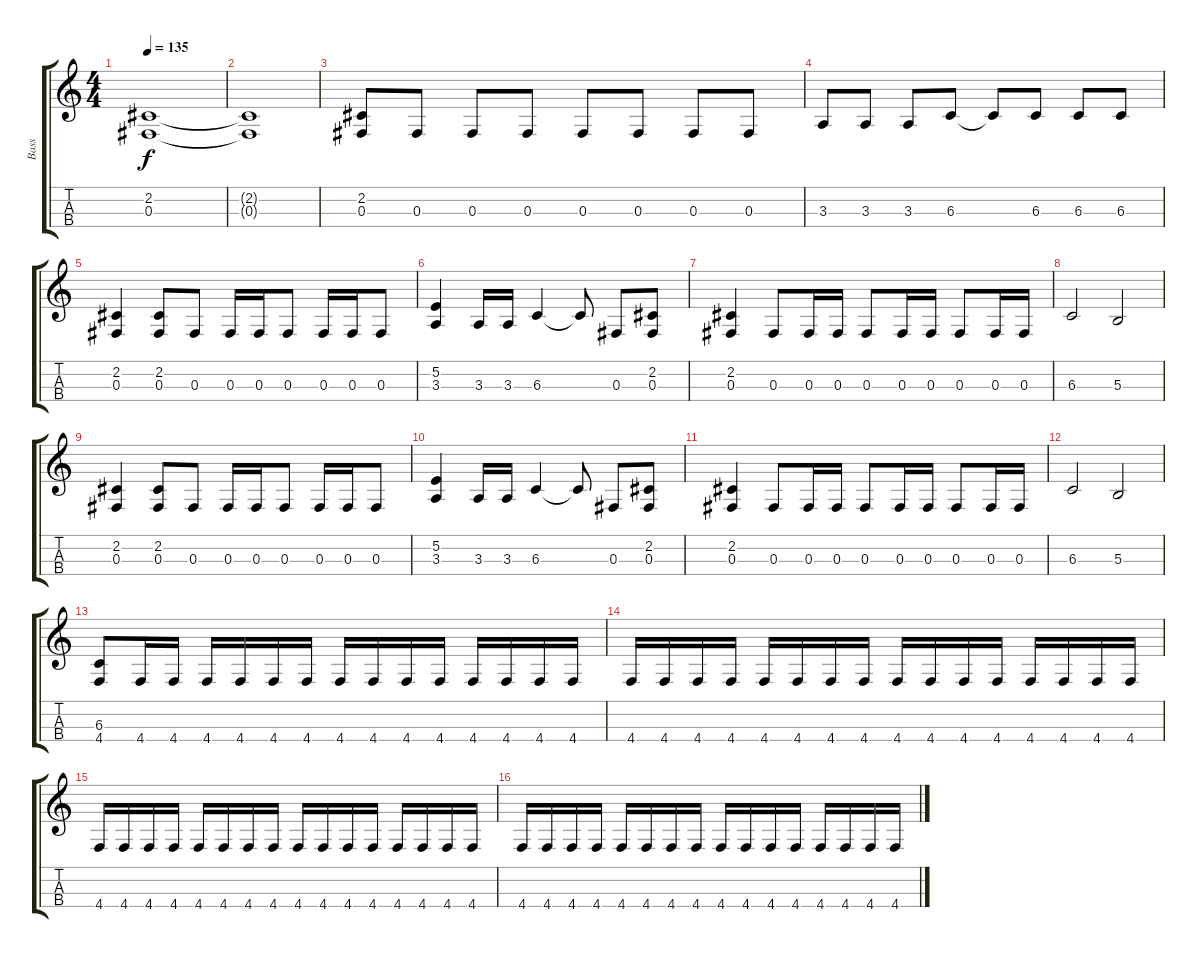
\track ("Bass" "Bass") {instrument electricbassfinger}
\staff {score tabs}
\tuning (E3 B2 Gb2 Db2) {hide}
\ts (4 4)
\tempo 135
\clef g2
\ks c
(2.2 0.3).1{dy f} |
(2.2{t} 0.3{t}).1 |
(2.2 0.3).8 0.3.8 0.3.8 0.3.8 0.3.8 0.3.8 0.3.8 0.3.8 |
3.3.8 3.3.8 3.3.8 6.3.8 6.3{t}.8 6.3.8 6.3.8 6.3.8 |
(2.2 0.3).4 (2.2 0.3).8 0.3.8 0.3.16 0.3.16 0.3.8 0.3.16 0.3.16 0.3.8 |
(5.2 3.3).4 3.3.16 3.3.16 6.3.4 6.3{t}.8 0.3.8 (2.2 0.3).8 |
(2.2 0.3).4 0.3.8 0.3.16 0.3.16 0.3.8 0.3.16 0.3.16 0.3.8 0.3.16 0.3.16 |
6.3.2 5.3.2 |
(2.2 0.3).4 (2.2 0.3).8 0.3.8 0.3.16 0.3.16 0.3.8 0.3.16 0.3.16 0.3.8 |
(5.2 3.3).4 3.3.16 3.3.16 6.3.4 6.3{t}.8 0.3.8 (2.2 0.3).8 |
(2.2 0.3).4 0.3.8 0.3.16 0.3.16 0.3.8 0.3.16 0.3.16 0.3.8 0.3.16 0.3.16 |
6.3.2 5.3.2 |
(6.3 4.4).8 4.4.16 4.4.16 4.4.16 4.4.16 4.4.16 4.4.16 4.4.16 4.4.16 4.4.16 4.4.16 4.4.16 4.4.16 4.4.16 4.4.16 |
4.4.16 4.4.16 4.4.16 4.4.16 4.4.16 4.4.16 4.4.16 4.4.16 4.4.16 4.4.16 4.4.16 4.4.16 4.4.16 4.4.16 4.4.16 4.4.16 |
4.4.16 4.4.16 4.4.16 4.4.16 4.4.16 4.4.16 4.4.16 4.4.16 4.4.16 4.4.16 4.4.16 4.4.16 4.4.16 4.4.16 4.4.16 4.4.16 |
4.4.16 4.4.16 4.4.16 4.4.16 4.4.16 4.4.16 4.4.16 4.4.16 4.4.16 4.4.16 4.4.16 4.4.16 4.4.16 4.4.16 4.4.16 4.4.16
